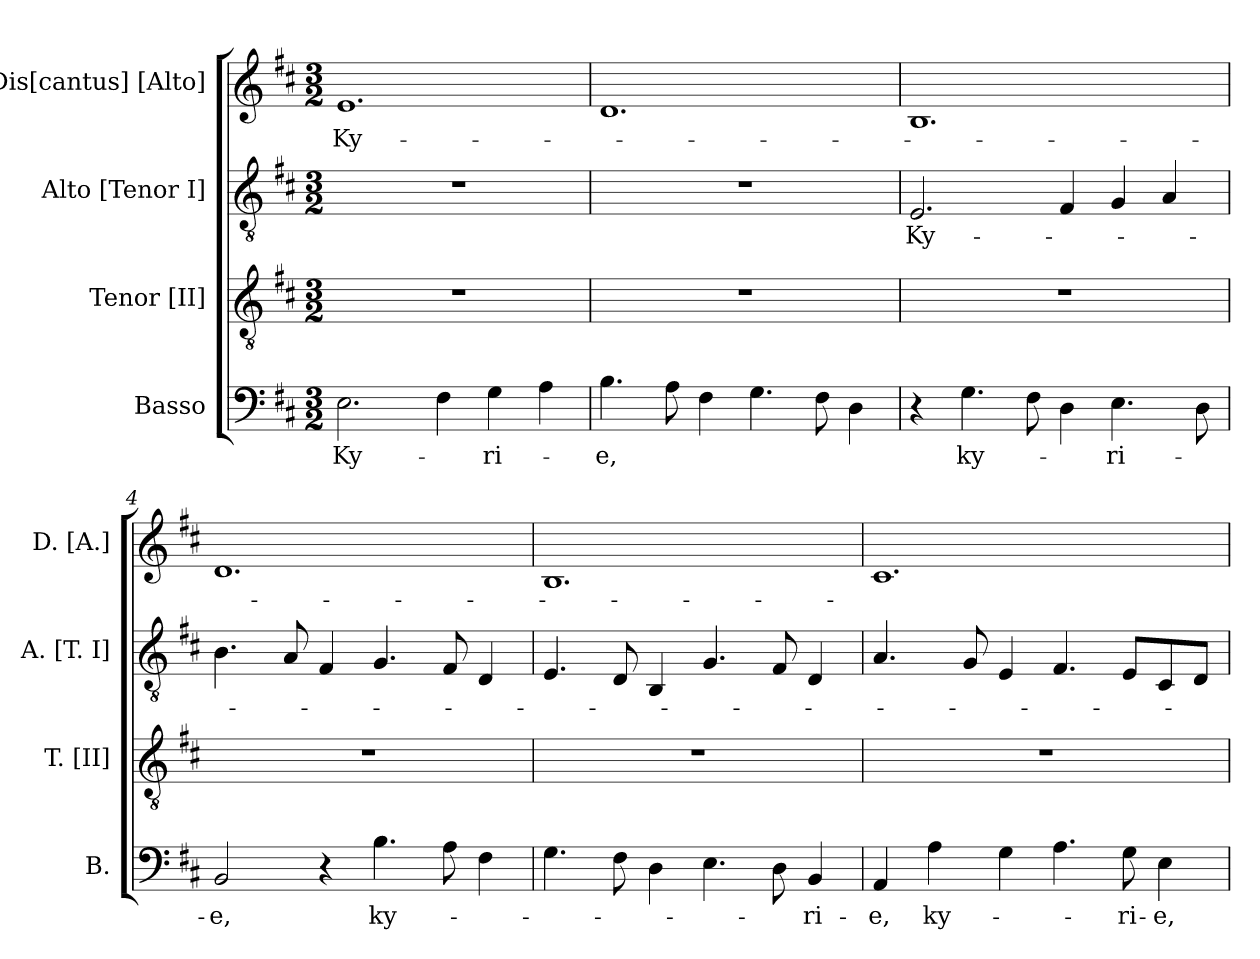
**kern	**text	**kern	**kern	**text	**kern	**text
*part4	*part4	*part3	*part2	*part2	*part1	*part1
*staff4	*staff4	*staff3	*staff2	*staff2	*staff1	*staff1
*I"Basso	*	*I"Tenor [II]	*I"Alto [Tenor I]	*	*I"Dis[cantus] [Alto]	*
*I'B.	*	*I'T. [II]	*I'A. [T. I]	*	*I'D. [A.]	*
!!LO:PB:g=z
*clefF4	*	*clefGv2	*clefGv2	*	*clefG2	*
*	*	*ITrd7c12	*ITrd7c12	*	*	*
*k[f#c#]	*	*k[f#c#]	*k[f#c#]	*	*k[f#c#]	*
*D:	*	*D:	*D:	*	*D:	*
*M3/2	*	*M3/2	*M3/2	*	*M3/2	*
=1	=1	=1	=1	=1	=1	=1
!	!LO:LY:b:color=#000000	!LO:N:vis=1	!LO:N:vis=1	!	!	!
!	!	!	!	!	!	!LO:LY:b:color=#000000
2.Ei\	Ky-	1.r	1.r	.	1.ei	Ky-
4F#i\	.	.	.	.	.	.
!	!LO:LY:b:color=#000000	!	!	!	!	!
4Gi\	-ri-	.	.	.	.	.
4Ai\	.	.	.	.	.	.
=2	=2	=2	=2	=2	=2	=2
!	!LO:LY:b:color=#000000	!LO:N:vis=1	!LO:N:vis=1	!	!	!
4.Bi\	-e,	1.r	1.r	.	1.di	.
8Ai\	.	.	.	.	.	.
4F#i\	.	.	.	.	.	.
4.Gi\	.	.	.	.	.	.
8F#i\	.	.	.	.	.	.
4Di\	.	.	.	.	.	.
=3	=3	=3	=3	=3	=3	=3
!	!	!LO:N:vis=1	!	!	!	!
!	!	!	!	!LO:LY:b:color=#000000	!	!
4r	.	1.r	2.EEi/	Ky-	1.Bi	.
!	!LO:LY:b:color=#000000	!	!	!	!	!
4.Gi\	ky-	.	.	.	.	.
8F#i\	.	.	.	.	.	.
4Di\	.	.	4FF#i/	.	.	.
!	!LO:LY:b:color=#000000	!	!	!	!	!
4.Ei\	-ri-	.	4GGi/	.	.	.
.	.	.	4AAi/	.	.	.
8Di\	.	.	.	.	.	.
=4	=4	=4	=4	=4	=4	=4
!	!LO:LY:b:color=#000000	!LO:N:vis=1	!	!	!	!
2BBi/	-e,	1.r	4.BBi\	.	1.di	.
.	.	.	8AAi/	.	.	.
4r	.	.	4FF#i/	.	.	.
!	!LO:LY:b:color=#000000	!	!	!	!	!
4.Bi\	ky-	.	4.GGi/	.	.	.
8Ai\	.	.	8FF#i/	.	.	.
4F#i\	.	.	4DDi/	.	.	.
=5	=5	=5	=5	=5	=5	=5
!	!	!LO:N:vis=1	!	!	!	!
4.Gi\	.	1.r	4.EEi/	.	1.Bi	.
8F#i\	.	.	8DDi/	.	.	.
4Di\	.	.	4BBBi/	.	.	.
4.Ei\	.	.	4.GGi/	.	.	.
8Di\	.	.	8FF#i/	.	.	.
!	!LO:LY:b:color=#000000	!	!	!	!	!
4BBi/	-ri-	.	4DDi/	.	.	.
!!LO:LB:g=z
=6	=6	=6	=6	=6	=6	=6
!	!LO:LY:b:color=#000000	!LO:N:vis=1	!	!	!	!
4AAi/	-e,	1.r	4.AAi/	.	1.c#i	.
!	!LO:LY:b:color=#000000	!	!	!	!	!
4Ai\	ky-	.	.	.	.	.
.	.	.	8GGi/	.	.	.
4Gi\	.	.	4EEi/	.	.	.
4.Ai\	.	.	4.FF#i/	.	.	.
!	!LO:LY:b:color=#000000	!	!	!	!	!
8Gi\	-ri-	.	8EEi/L	.	.	.
!	!LO:LY:b:color=#000000	!	!	!	!	!
4Ei\	-e,	.	8CC#i/	.	.	.
.	.	.	8DDi/J	.	.	.
=	=	=	=	=	=	=
*-	*-	*-	*-	*-	*-	*-
